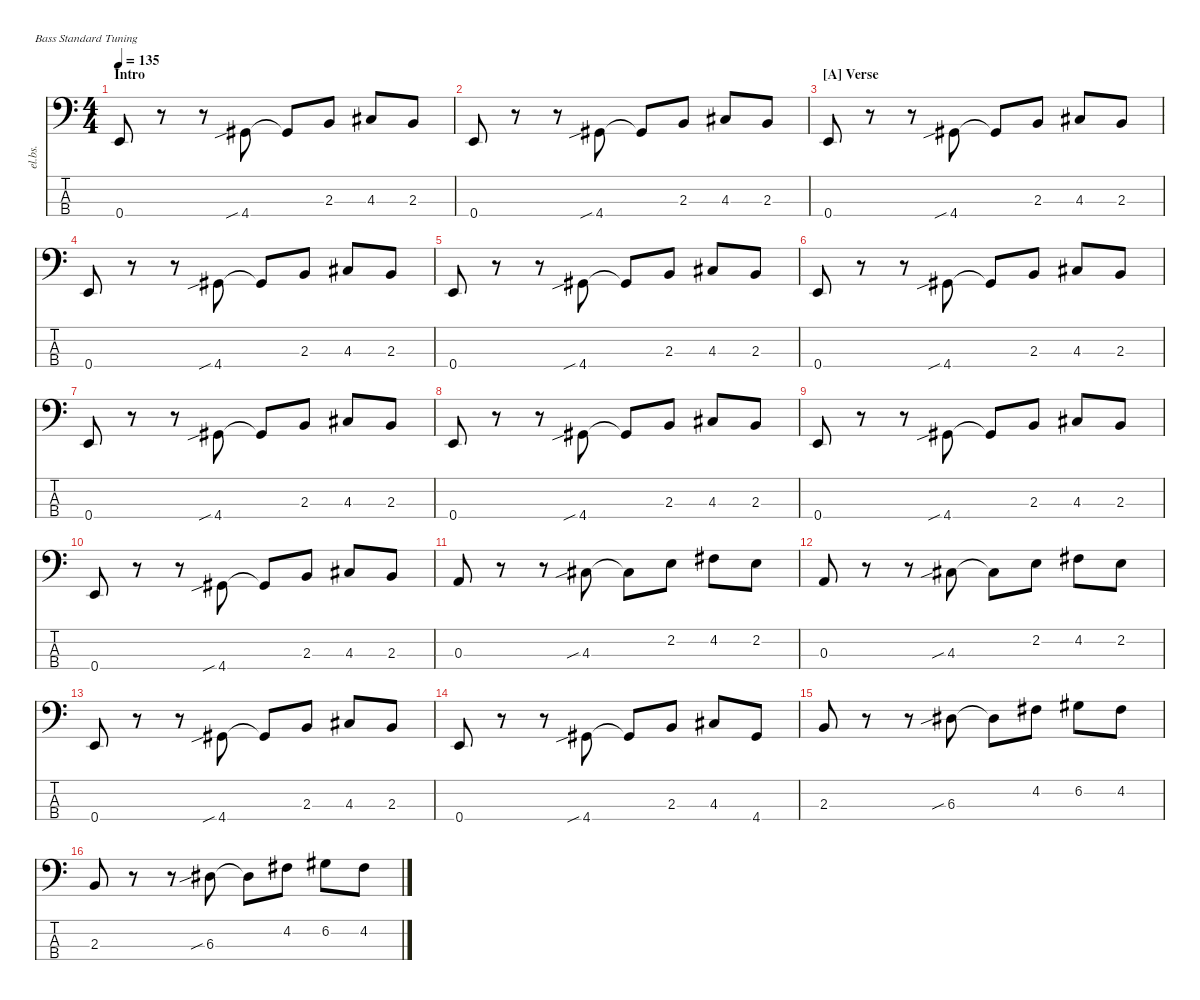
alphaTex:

\defaultSystemsLayout 4
\hideDynamics
\bracketExtendMode nobrackets
\track ("Electric Bass" "el.bs.") {instrument electricbassfinger}
\staff {score tabs}
\tuning (G2 D2 A1 E1)
\ts (4 4)
\section ("" "Intro")
\tempo 135
\clef f4
\ks c
0.4.8{dy mf instrument electricbassfinger beam Up} r.8{beam Down} r.8{beam Down} 4.4{sib acc #}.8{beam Up} 4.4{t acc #}.8{beam Up} 2.3.8{beam Up} 4.3{acc #}.8{beam Up} 2.3.8{beam Up} |
0.4.8{beam Up} r.8{beam Down} r.8{beam Down} 4.4{sib acc #}.8{beam Up} 4.4{t acc #}.8{beam Up} 2.3.8{beam Up} 4.3{acc #}.8{beam Up} 2.3.8{beam Up} |
\section ("A" "Verse")
0.4.8{beam Up} r.8{beam Down} r.8{beam Down} 4.4{sib acc #}.8{beam Up} 4.4{t acc #}.8{beam Up} 2.3.8{beam Up} 4.3{acc #}.8{beam Up} 2.3.8{beam Up} |
0.4.8{beam Up} r.8{beam Down} r.8{beam Down} 4.4{sib acc #}.8{beam Up} 4.4{t acc #}.8{beam Up} 2.3.8{beam Up} 4.3{acc #}.8{beam Up} 2.3.8{beam Up} |
0.4.8{beam Up} r.8{beam Down} r.8{beam Down} 4.4{sib acc #}.8{beam Up} 4.4{t acc #}.8{beam Up} 2.3.8{beam Up} 4.3{acc #}.8{beam Up} 2.3.8{beam Up} |
0.4.8{beam Up} r.8{beam Down} r.8{beam Down} 4.4{sib acc #}.8{beam Up} 4.4{t acc #}.8{beam Up} 2.3.8{beam Up} 4.3{acc #}.8{beam Up} 2.3.8{beam Up} |
0.4.8{beam Up} r.8{beam Down} r.8{beam Down} 4.4{sib acc #}.8{beam Up} 4.4{t acc #}.8{beam Up} 2.3.8{beam Up} 4.3{acc #}.8{beam Up} 2.3.8{beam Up} |
0.4.8{beam Up} r.8{beam Down} r.8{beam Down} 4.4{sib acc #}.8{beam Up} 4.4{t acc #}.8{beam Up} 2.3.8{beam Up} 4.3{acc #}.8{beam Up} 2.3.8{beam Up} |
0.4.8{beam Up} r.8{beam Down} r.8{beam Down} 4.4{sib acc #}.8{beam Up} 4.4{t acc #}.8{beam Up} 2.3.8{beam Up} 4.3{acc #}.8{beam Up} 2.3.8{beam Up} |
0.4.8{beam Up} r.8{beam Down} r.8{beam Down} 4.4{sib acc #}.8{beam Up} 4.4{t acc #}.8{beam Up} 2.3.8{beam Up} 4.3{acc #}.8{beam Up} 2.3.8{beam Up} |
0.3.8{beam Up} r.8{beam Down} r.8{beam Down} 4.3{sib acc #}.8{beam Up} 4.3{t acc #}.8{beam Down} 2.2.8{beam Down} 4.2{acc #}.8{beam Down} 2.2.8{beam Down} |
0.3.8{beam Up} r.8{beam Down} r.8{beam Down} 4.3{sib acc #}.8{beam Up} 4.3{t acc #}.8{beam Down} 2.2.8{beam Down} 4.2{acc #}.8{beam Down} 2.2.8{beam Down} |
0.4.8{beam Up} r.8{beam Down} r.8{beam Down} 4.4{sib acc #}.8{beam Up} 4.4{t acc #}.8{beam Up} 2.3.8{beam Up} 4.3{acc #}.8{beam Up} 2.3.8{beam Up} |
0.4.8{beam Up} r.8{beam Down} r.8{beam Down} 4.4{sib acc #}.8{beam Up} 4.4{t acc #}.8{beam Up} 2.3.8{beam Up} 4.3{acc #}.8{beam Up} 4.4{acc #}.8{beam Up} |
2.3.8{beam Up} r.8{beam Down} r.8{beam Down} 6.3{sib acc #}.8{beam Down} 6.3{t acc #}.8{beam Down} 4.2{acc #}.8{beam Down} 6.2{acc #}.8{beam Down} 4.2{acc #}.8{beam Down} |
2.3.8{beam Up} r.8{beam Down} r.8{beam Down} 6.3{sib acc #}.8{beam Down} 6.3{t acc #}.8{beam Down} 4.2{acc #}.8{beam Down} 6.2{acc #}.8{beam Down} 4.2{acc #}.8{beam Down}
